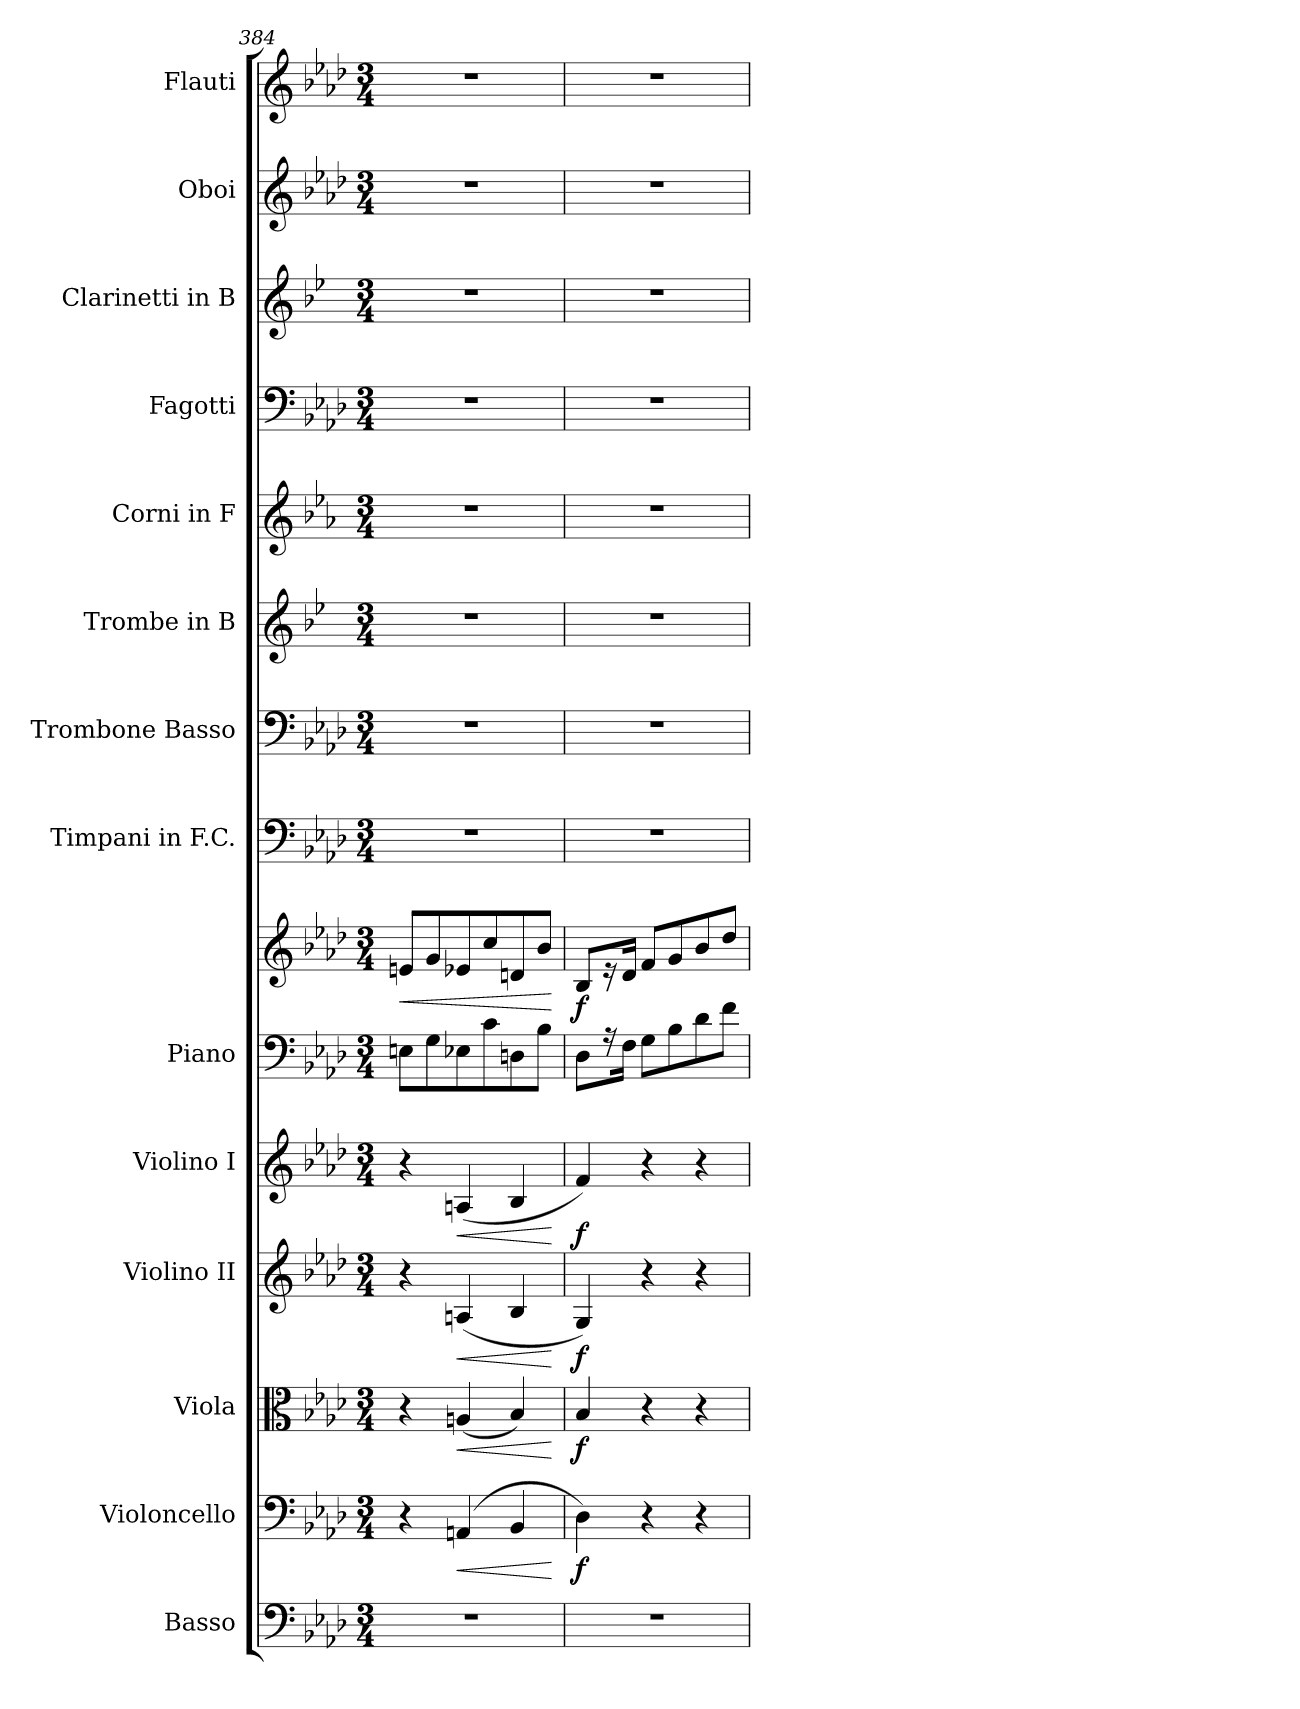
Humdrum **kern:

**kern	**kern	**dynam	**kern	**dynam	**kern	**dynam	**kern	**dynam	**kern	**kern	**dynam	**kern	**kern	**kern	**kern	**kern	**kern	**kern	**kern
*part14	*part13	*part13	*part12	*part12	*part11	*part11	*part10	*part10	*part9	*part9	*part9	*part8	*part7	*part6	*part5	*part4	*part3	*part2	*part1
*staff15	*staff14	*staff14	*staff13	*staff13	*staff12	*staff12	*staff11	*staff11	*staff10	*staff9	*staff9/10	*staff8	*staff7	*staff6	*staff5	*staff4	*staff3	*staff2	*staff1
*I"Basso	*I"Violoncello	*	*I"Viola	*	*I"Violino II	*	*I"Violino I	*	*I"Piano	*	*	*I"Timpani in F.C.	*I"Trombone Basso	*I"Trombe in B	*I"Corni in F	*I"Fagotti	*I"Clarinetti in B	*I"Oboi	*I"Flauti
*	*	*	*	*	*	*	*	*	*I'Pno.	*	*	*I'Timp.	*	*	*	*	*	*I'Ob.	*I'Fl.
*clefF4	*clefF4	*	*clefC3	*	*clefG2	*	*clefG2	*	*clefF4	*clefG2	*	*clefF4	*clefF4	*clefG2	*clefG2	*clefF4	*clefG2	*clefG2	*clefG2
*ITrd7c12	*	*	*	*	*	*	*	*	*	*	*	*	*	*ITrd1c2	*ITrd4c7	*	*ITrd1c2	*	*
*k[b-e-a-d-]	*k[b-e-a-d-]	*	*k[b-e-a-d-]	*	*k[b-e-a-d-]	*	*k[b-e-a-d-]	*	*k[b-e-a-d-]	*k[b-e-a-d-]	*	*k[b-e-a-d-]	*k[b-e-a-d-]	*k[b-e-a-d-]	*k[b-e-a-d-]	*k[b-e-a-d-]	*k[b-e-a-d-]	*k[b-e-a-d-]	*k[b-e-a-d-]
*M3/4	*M3/4	*	*M3/4	*	*M3/4	*	*M3/4	*	*M3/4	*M3/4	*	*M3/4	*M3/4	*M3/4	*M3/4	*M3/4	*M3/4	*M3/4	*M3/4
=384	=384	=384	=384	=384	=384	=384	=384	=384	=384	=384	=384	=384	=384	=384	=384	=384	=384	=384	=384
!	!	!	!	!	!	!	!	!	!	!	!LO:HP:b	!	!	!	!	!	!	!	!
2.r	4r	.	4r	.	4r	.	4r	.	8En\L	8en/L	<	2.r	2.r	2.r	2.r	2.r	2.r	2.r	2.r
.	.	.	.	.	.	.	.	.	8G\	8g/	.	.	.	.	.	.	.	.	.
!	!	!LO:HP:b	!	!LO:HP:b	!	!LO:HP:b	!	!LO:HP:b	!	!	!	!	!	!	!	!	!	!	!
.	(<4AAn/	<	(<4An/	<	(<4An/	<	(<4An/	<	8E-X\	8e-X/	.	.	.	.	.	.	.	.	.
.	.	.	.	.	.	.	.	.	8c\	8cc/	.	.	.	.	.	.	.	.	.
.	4BB-/	.	4B-/)	.	4B-/	.	4B-/	.	8Dn\	8dn/	.	.	.	.	.	.	.	.	.
.	.	.	.	.	.	.	.	.	8B-\J	8b-/J	.	.	.	.	.	.	.	.	.
.	.	[	.	[	.	[	.	[	.	.	[	.	.	.	.	.	.	.	.
!!LO:PB:g=z
=385	=385	=385	=385	=385	=385	=385	=385	=385	=385	=385	=385	=385	=385	=385	=385	=385	=385	=385	=385
!	!	!LO:DY:b	!	!LO:DY:b	!	!LO:DY:b	!	!LO:DY:b	!	!	!LO:DY:b	!	!	!	!	!	!	!	!
2.r	4D-\)	f	4B-/	f	4G/)	f	4f/)	f	8D-\L	8B-/L	f	2.r	2.r	2.r	2.r	2.r	2.r	2.r	2.r
.	.	.	.	.	.	.	.	.	16rA	16re	.	.	.	.	.	.	.	.	.
.	.	.	.	.	.	.	.	.	16F\Jk	16d-/Jk	.	.	.	.	.	.	.	.	.
.	4r	.	4r	.	4r	.	4r	.	8G\L	8f/L	.	.	.	.	.	.	.	.	.
.	.	.	.	.	.	.	.	.	8B-\	8g/	.	.	.	.	.	.	.	.	.
.	4r	.	4r	.	4r	.	4r	.	8d-\	8b-/	.	.	.	.	.	.	.	.	.
.	.	.	.	.	.	.	.	.	8f\J	8dd-/J	.	.	.	.	.	.	.	.	.
=	=	=	=	=	=	=	=	=	=	=	=	=	=	=	=	=	=	=	=
*-	*-	*-	*-	*-	*-	*-	*-	*-	*-	*-	*-	*-	*-	*-	*-	*-	*-	*-	*-
